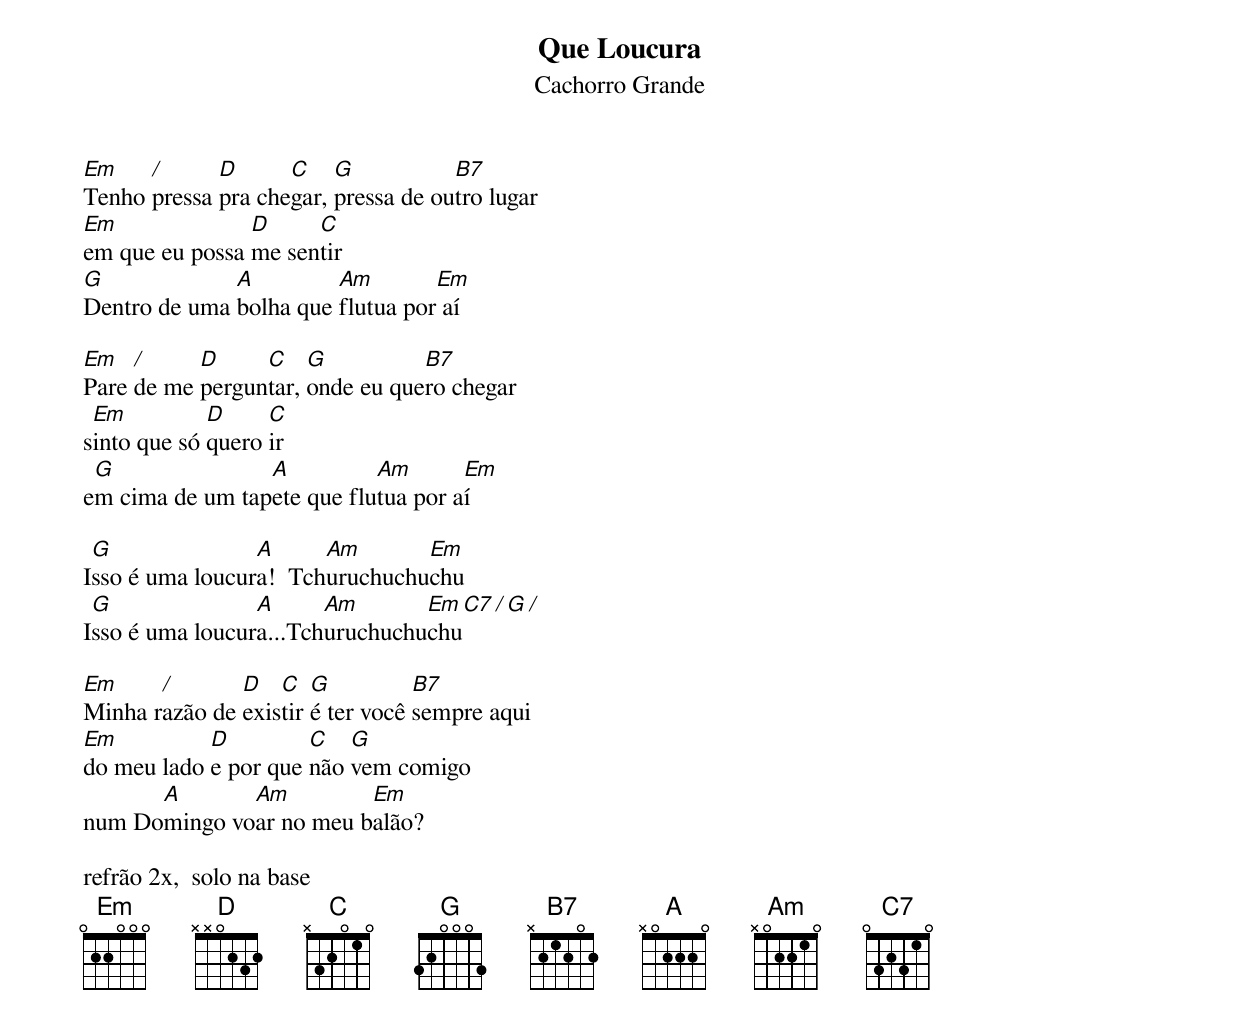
Que Loucura
Cachorro Grande

Em    /      D      C    G           B7
Tenho pressa pra chegar, pressa de outro lugar
Em              D     C
em que eu possa me sentir
G             A         Am        Em
Dentro de uma bolha que flutua por aí

Em   /     D     C    G          B7
Pare de me perguntar, onde eu quero chegar
 Em          D     C
sinto que só quero ir
 G               A          Am       Em
em cima de um tapete que flutua por aí

 G               A      Am       Em
Isso é uma loucura!  Tchuruchuchuchu
 G               A      Am       Em   C7 /  G /
Isso é uma loucura...Tchuruchuchuchu

Em     /       D   C   G          B7
Minha razão de existir é ter você sempre aqui
Em          D         C   G
do meu lado e por que não vem comigo
      A       Am         Em
num Domingo voar no meu balão?

refrão 2x,  solo na base
